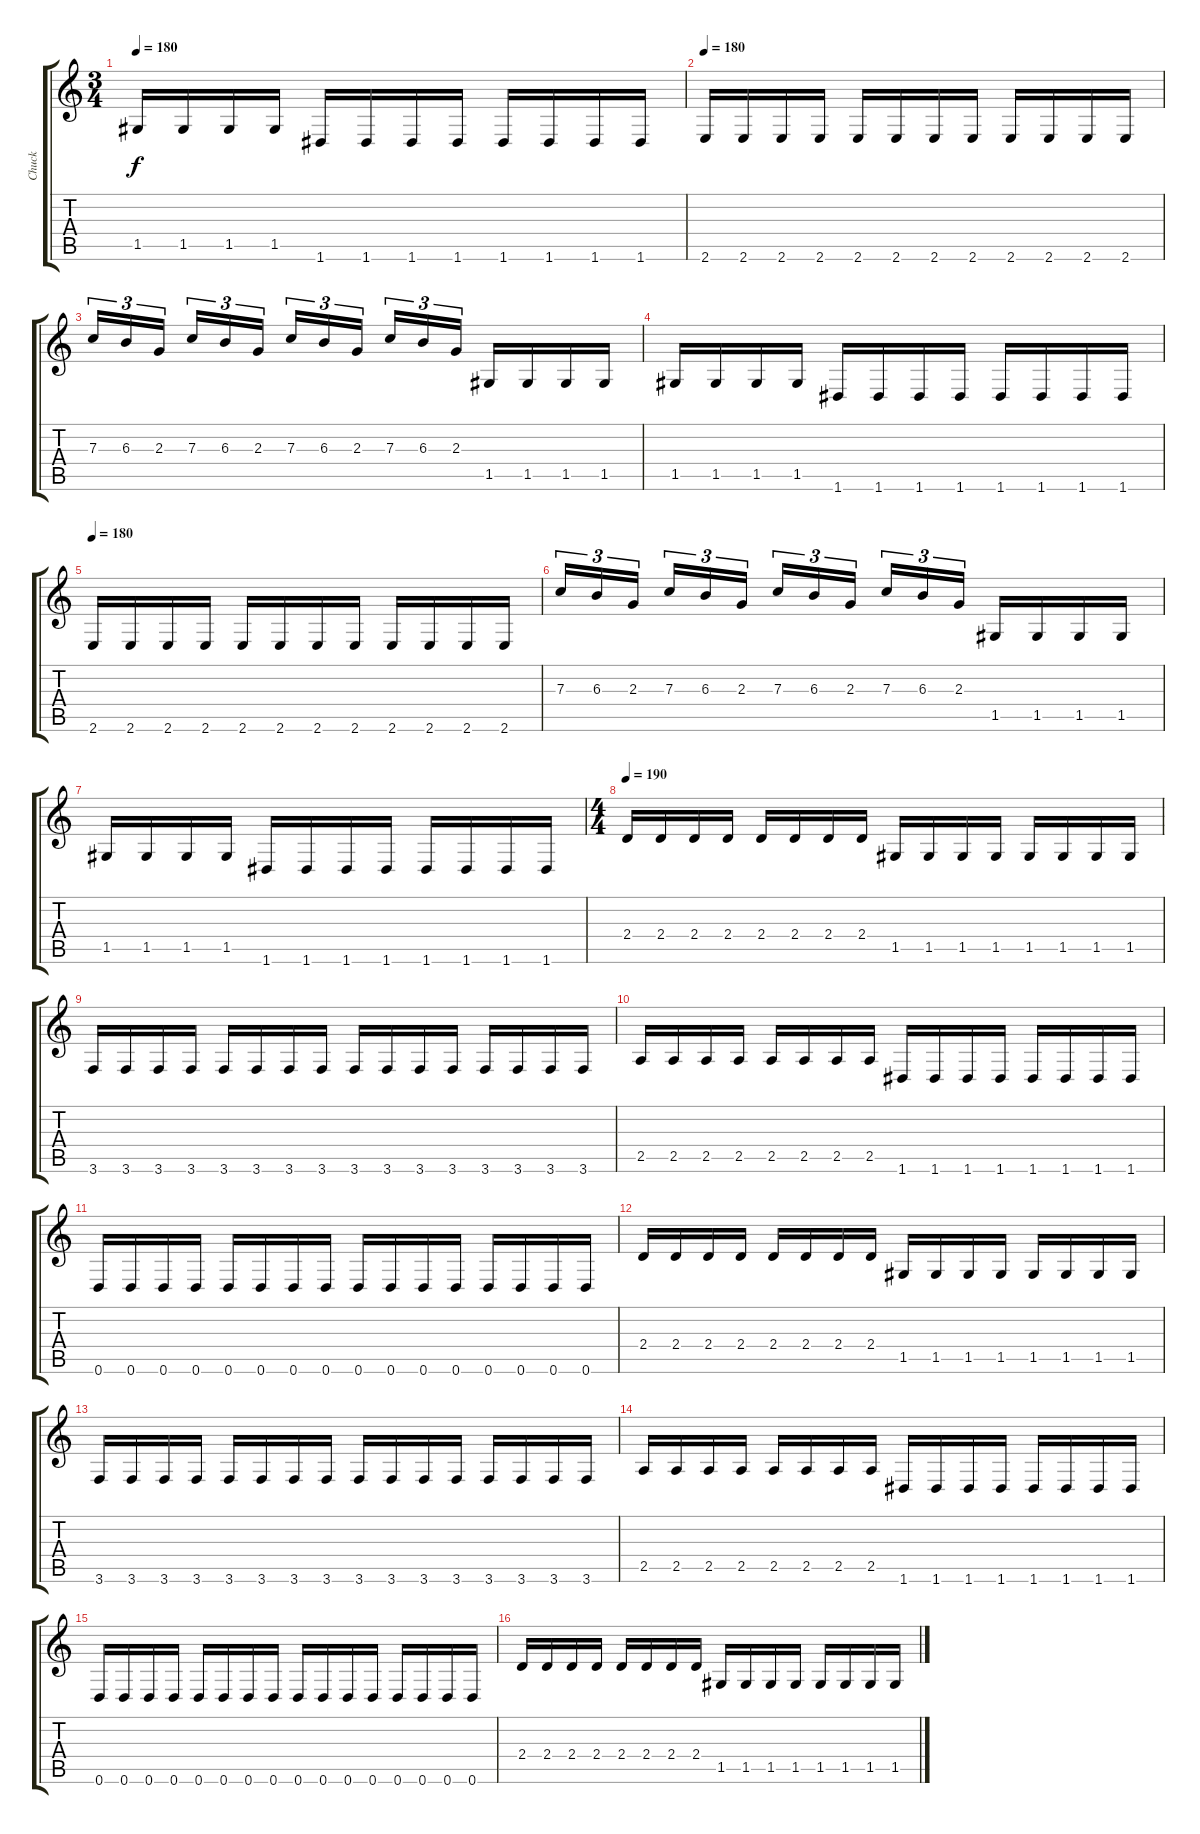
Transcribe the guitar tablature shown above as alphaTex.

\track ("Chuck" "Chuck") {instrument distortionguitar}
\staff {score tabs}
\tuning (D4 A3 F3 C3 G2 D2) {hide}
\ts (3 4)
\tempo 180
\clef g2
\ks c
1.5.16{dy f} 1.5.16 1.5.16 1.5.16 1.6.16 1.6.16 1.6.16 1.6.16 1.6.16 1.6.16 1.6.16 1.6.16 |
\tempo 190
\tempo 180
2.6.16 2.6.16 2.6.16 2.6.16 2.6.16 2.6.16 2.6.16 2.6.16 2.6.16 2.6.16 2.6.16 2.6.16 |
7.3.16{tu (3 2)} 6.3.16{tu (3 2)} 2.3.16{tu (3 2)} 7.3.16{tu (3 2)} 6.3.16{tu (3 2)} 2.3.16{tu (3 2)} 7.3.16{tu (3 2)} 6.3.16{tu (3 2)} 2.3.16{tu (3 2)} 7.3.16{tu (3 2)} 6.3.16{tu (3 2)} 2.3.16{tu (3 2)} 1.5.16 1.5.16 1.5.16 1.5.16 |
1.5.16 1.5.16 1.5.16 1.5.16 1.6.16 1.6.16 1.6.16 1.6.16 1.6.16 1.6.16 1.6.16 1.6.16 |
\tempo 190
\tempo 180
2.6.16 2.6.16 2.6.16 2.6.16 2.6.16 2.6.16 2.6.16 2.6.16 2.6.16 2.6.16 2.6.16 2.6.16 |
7.3.16{tu (3 2)} 6.3.16{tu (3 2)} 2.3.16{tu (3 2)} 7.3.16{tu (3 2)} 6.3.16{tu (3 2)} 2.3.16{tu (3 2)} 7.3.16{tu (3 2)} 6.3.16{tu (3 2)} 2.3.16{tu (3 2)} 7.3.16{tu (3 2)} 6.3.16{tu (3 2)} 2.3.16{tu (3 2)} 1.5.16 1.5.16 1.5.16 1.5.16 |
1.5.16 1.5.16 1.5.16 1.5.16 1.6.16 1.6.16 1.6.16 1.6.16 1.6.16 1.6.16 1.6.16 1.6.16 |
\ts (4 4)
\tempo 190
2.4.16 2.4.16 2.4.16 2.4.16 2.4.16 2.4.16 2.4.16 2.4.16 1.5.16 1.5.16 1.5.16 1.5.16 1.5.16 1.5.16 1.5.16 1.5.16 |
3.6.16 3.6.16 3.6.16 3.6.16 3.6.16 3.6.16 3.6.16 3.6.16 3.6.16 3.6.16 3.6.16 3.6.16 3.6.16 3.6.16 3.6.16 3.6.16 |
2.5.16 2.5.16 2.5.16 2.5.16 2.5.16 2.5.16 2.5.16 2.5.16 1.6.16 1.6.16 1.6.16 1.6.16 1.6.16 1.6.16 1.6.16 1.6.16 |
0.6.16 0.6.16 0.6.16 0.6.16 0.6.16 0.6.16 0.6.16 0.6.16 0.6.16 0.6.16 0.6.16 0.6.16 0.6.16 0.6.16 0.6.16 0.6.16 |
2.4.16 2.4.16 2.4.16 2.4.16 2.4.16 2.4.16 2.4.16 2.4.16 1.5.16 1.5.16 1.5.16 1.5.16 1.5.16 1.5.16 1.5.16 1.5.16 |
3.6.16 3.6.16 3.6.16 3.6.16 3.6.16 3.6.16 3.6.16 3.6.16 3.6.16 3.6.16 3.6.16 3.6.16 3.6.16 3.6.16 3.6.16 3.6.16 |
2.5.16 2.5.16 2.5.16 2.5.16 2.5.16 2.5.16 2.5.16 2.5.16 1.6.16 1.6.16 1.6.16 1.6.16 1.6.16 1.6.16 1.6.16 1.6.16 |
0.6.16 0.6.16 0.6.16 0.6.16 0.6.16 0.6.16 0.6.16 0.6.16 0.6.16 0.6.16 0.6.16 0.6.16 0.6.16 0.6.16 0.6.16 0.6.16 |
2.4.16 2.4.16 2.4.16 2.4.16 2.4.16 2.4.16 2.4.16 2.4.16 1.5.16 1.5.16 1.5.16 1.5.16 1.5.16 1.5.16 1.5.16 1.5.16
